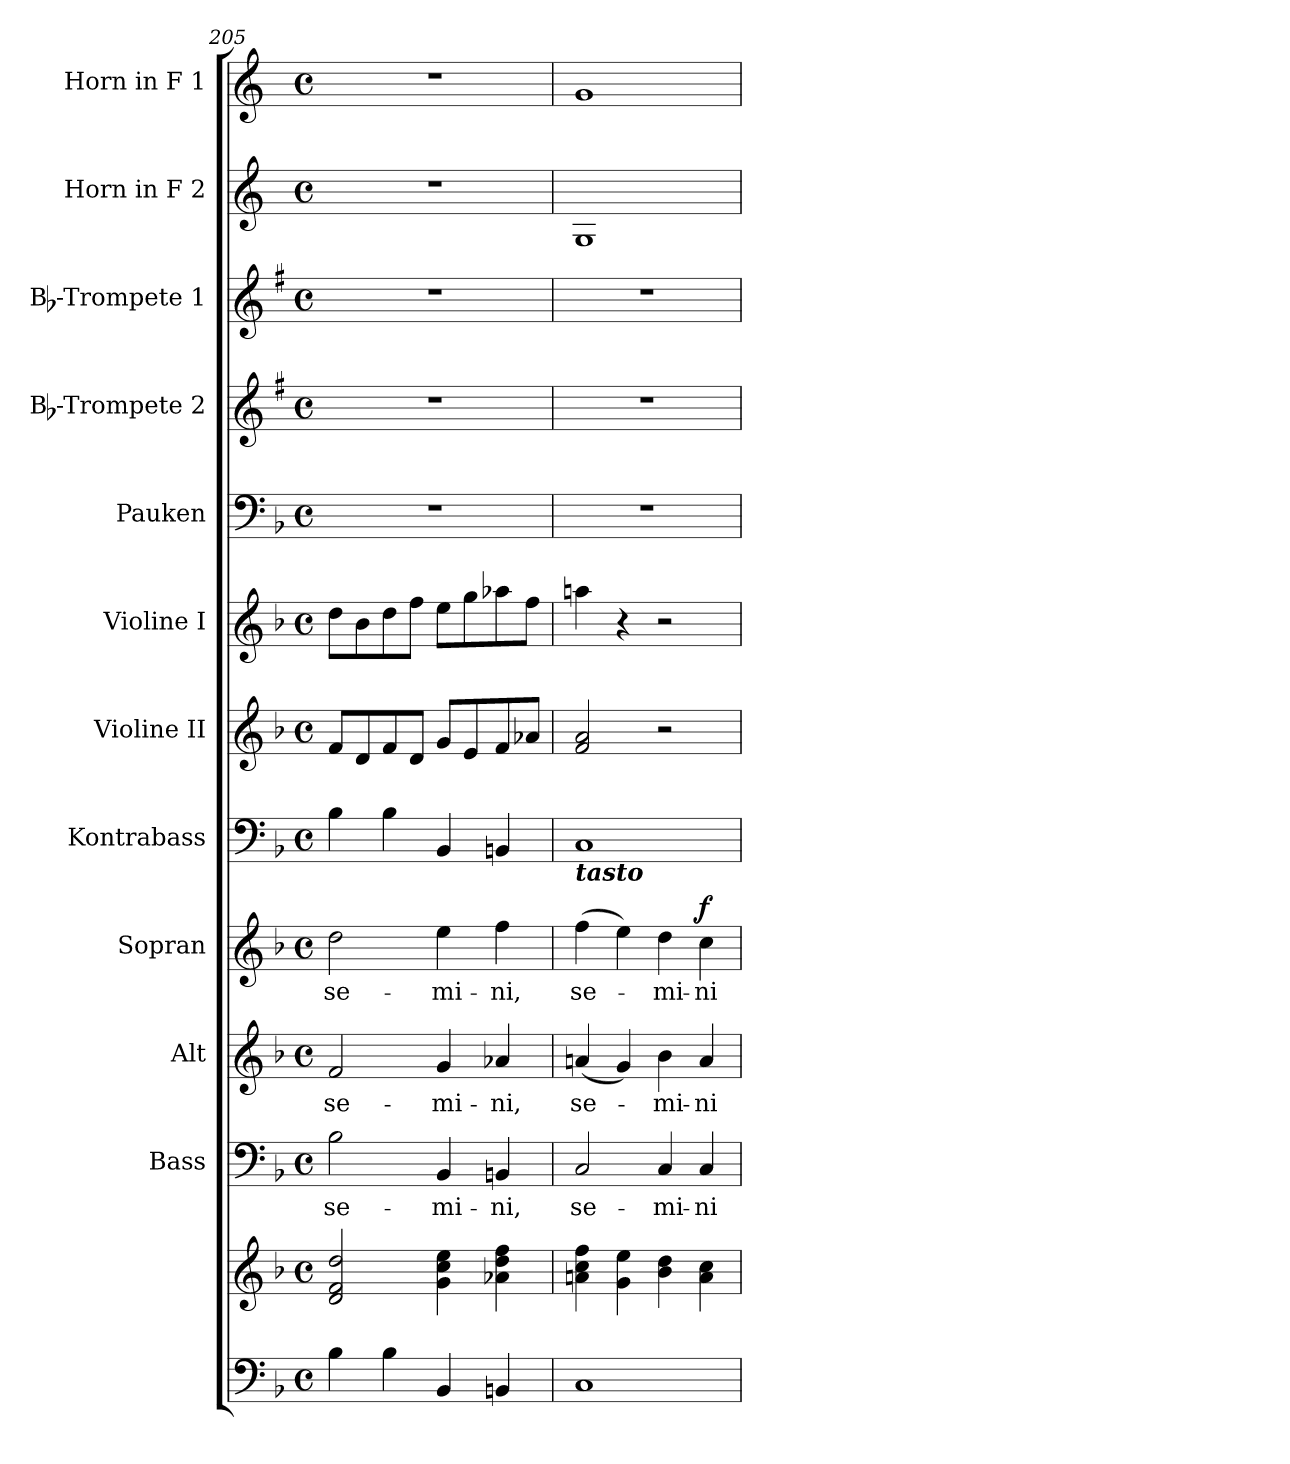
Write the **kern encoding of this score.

**kern	**kern	**kern	**text	**kern	**text	**kern	**text	**dynam	**kern	**kern	**kern	**kern	**kern	**kern	**kern	**kern
*part12	*part12	*part11	*part11	*part10	*part10	*part9	*part9	*part9	*part8	*part7	*part6	*part5	*part4	*part3	*part2	*part1
*staff13	*staff12	*staff11	*staff11	*staff10	*staff10	*staff9	*staff9	*staff9	*staff8	*staff7	*staff6	*staff5	*staff4	*staff3	*staff2	*staff1
*	*	*I"Bass	*	*I"Alt	*	*I"Sopran	*	*	*I"Kontrabass	*I"Violine II	*I"Violine I	*I"Pauken	*I"Bb-Trompete 2	*I"Bb-Trompete 1	*I"Horn in F 2	*I"Horn in F 1
*	*	*I'B.	*	*I'A.	*	*I'S.	*	*	*I'Kb.	*I'Vl. II	*I'Vl. I	*I'Pk.	*I'Bb Trp. 2	*I'Bb Trp. 1	*	*
*clefF4	*clefG2	*clefF4	*	*clefG2	*	*clefG2	*	*	*clefF4	*clefG2	*clefG2	*clefF4	*clefG2	*clefG2	*clefG2	*clefG2
*	*	*	*	*	*	*	*	*	*ITrd7c12	*	*	*	*ITrd1c2	*ITrd1c2	*ITrd4c7	*ITrd4c7
*k[b-]	*k[b-]	*k[b-]	*	*k[b-]	*	*k[b-]	*	*	*k[b-]	*k[b-]	*k[b-]	*k[b-]	*k[b-]	*k[b-]	*k[b-]	*k[b-]
*F:	*F:	*F:	*	*F:	*	*F:	*	*	*F:	*F:	*F:	*F:	*F:	*F:	*F:	*F:
*M4/4	*M4/4	*M4/4	*	*M4/4	*	*M4/4	*	*	*M4/4	*M4/4	*M4/4	*M4/4	*M4/4	*M4/4	*M4/4	*M4/4
*met(c)	*met(c)	*met(c)	*	*met(c)	*	*met(c)	*	*	*met(c)	*met(c)	*met(c)	*met(c)	*met(c)	*met(c)	*met(c)	*met(c)
=205	=205	=205	=205	=205	=205	=205	=205	=205	=205	=205	=205	=205	=205	=205	=205	=205
!	!	!	!LO:LY:b	!	!LO:LY:b	!	!LO:LY:b	!	!	!	!	!	!	!	!	!
4B-\	2d/ 2f/ 2dd/	2B-\	se-	2f/	se-	2dd\	se-	.	4BB-\	8f/L	8dd\L	1r	1r	1r	1r	1r
.	.	.	.	.	.	.	.	.	.	8d/	8b-\	.	.	.	.	.
4B-\	.	.	.	.	.	.	.	.	4BB-\	8f/	8dd\	.	.	.	.	.
.	.	.	.	.	.	.	.	.	.	8d/J	8ff\J	.	.	.	.	.
!	!	!	!LO:LY:b	!	!LO:LY:b	!	!LO:LY:b	!	!	!	!	!	!	!	!	!
4BB-/	4g\ 4cc\ 4ee\	4BB-/	-mi-	4g/	-mi-	4ee\	-mi-	.	4BBB-/	8g/L	8ee\L	.	.	.	.	.
.	.	.	.	.	.	.	.	.	.	8e/	8gg\	.	.	.	.	.
!	!	!	!LO:LY:b	!	!LO:LY:b	!	!LO:LY:b	!	!	!	!	!	!	!	!	!
4BBn/	4a-X\ 4dd\ 4ff\	4BBn/	-ni,	4a-X/	-ni,	4ff\	-ni,	.	4BBBn/	8f/	8aa-X\	.	.	.	.	.
.	.	.	.	.	.	.	.	.	.	8a-X/J	8ff\J	.	.	.	.	.
!!LO:PB:g=z
=206	=206	=206	=206	=206	=206	=206	=206	=206	=206	=206	=206	=206	=206	=206	=206	=206
!	!	!	!	!	!	!	!	!	!LO:TX:b:Bi:t=tasto	!	!	!	!	!	!	!
!	!	!	!LO:LY:b	!	!LO:LY:b	!	!LO:LY:b	!	!	!	!	!	!	!	!	!
1C	4an\ 4cc\ 4ff\	2C/	se-	(<4an/	se-	(>4ff\	se-	.	1CC	2f/ 2a/	4aan\	1r	1r	1r	1C	1c
.	4g\ 4ee\	.	.	4g/)	.	4ee\)	.	.	.	.	4r	.	.	.	.	.
!	!	!	!LO:LY:b	!	!LO:LY:b	!	!LO:LY:b	!	!	!	!	!	!	!	!	!
.	4b-\ 4dd\	4C/	-mi-	4b-\	-mi-	4dd\	-mi-	.	.	2r	2r	.	.	.	.	.
!	!	!	!LO:LY:b	!	!LO:LY:b	!	!LO:LY:b	!LO:DY:a	!	!	!	!	!	!	!	!
.	4a\ 4cc\	4C/	-ni	4a/	-ni	4cc\	-ni	f	.	.	.	.	.	.	.	.
=	=	=	=	=	=	=	=	=	=	=	=	=	=	=	=	=
*-	*-	*-	*-	*-	*-	*-	*-	*-	*-	*-	*-	*-	*-	*-	*-	*-
